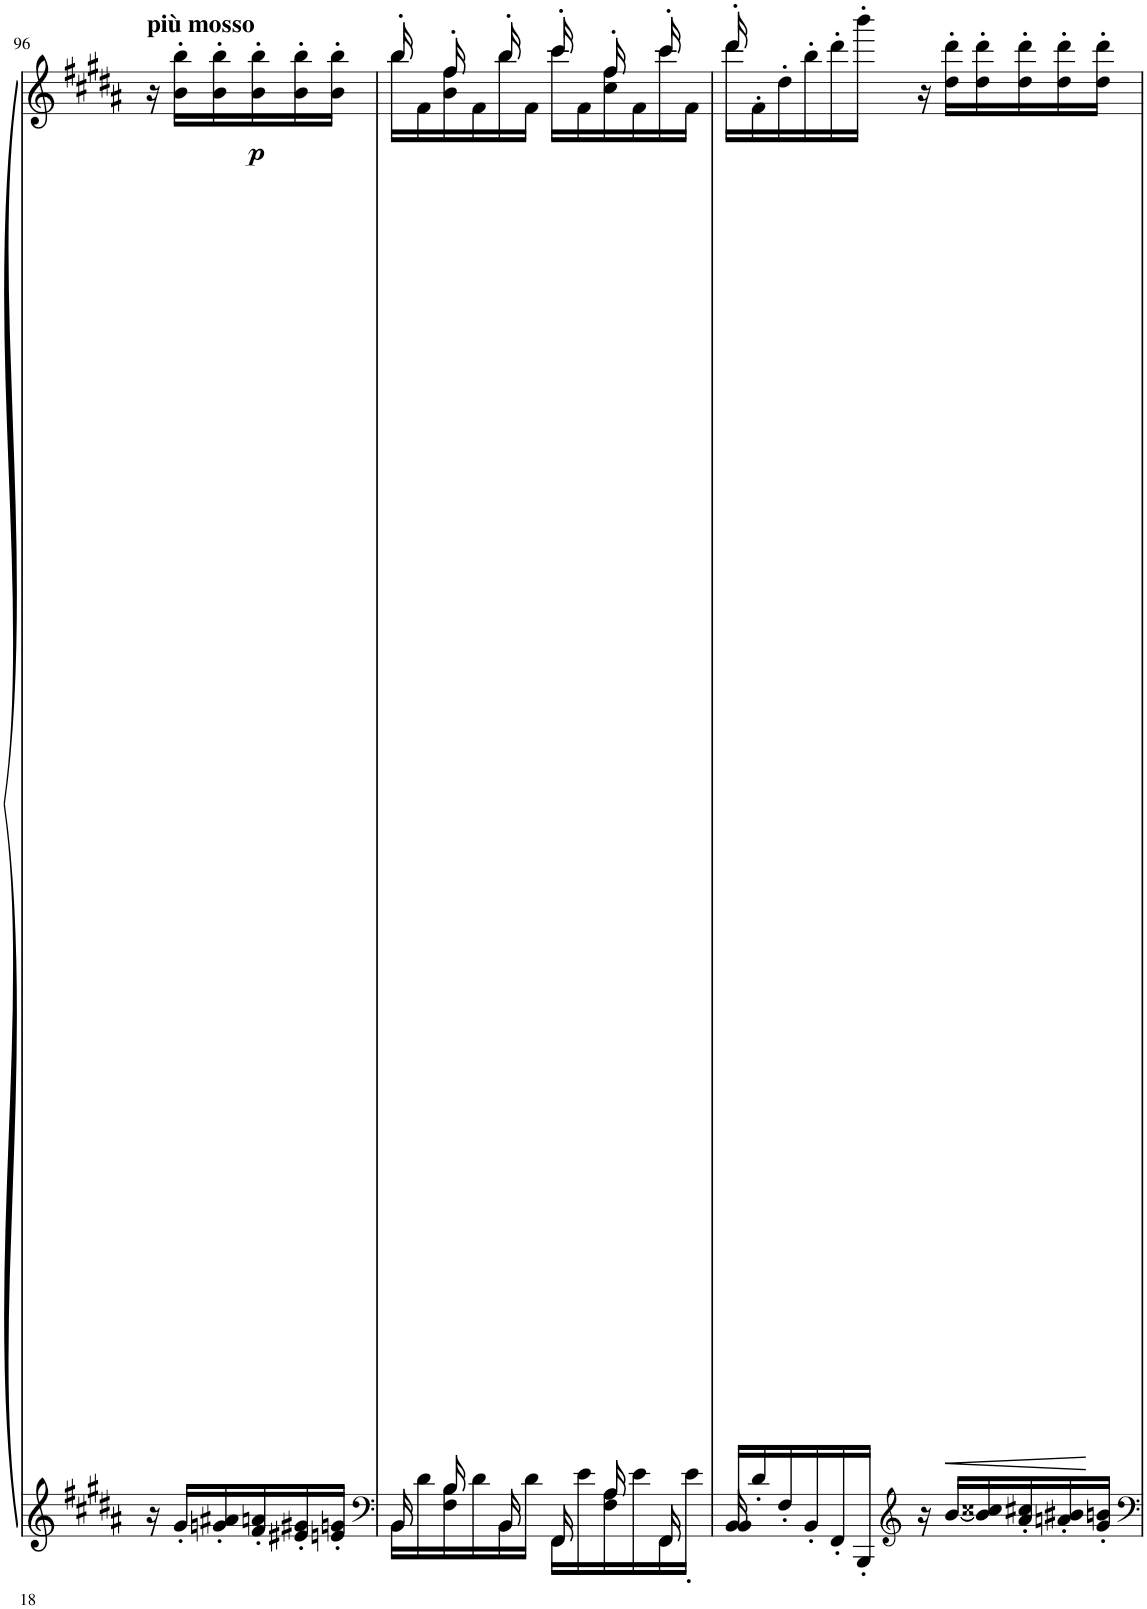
**kern	**kern	**dynam
*part1	*part1	*part1
*staff2	*staff1	*staff1/2
*I"Piano	*	*
*I'Pno	*	*
!!LO:PB:g=z
*clefG2	*clefG2	*
*k[f#c#g#d#a#]	*k[f#c#g#d#a#]	*
*M6/8	*M6/8	*
=96	=96	=96
!	!LO:TX:a:B:t=più mosso	!
!	!	!LO:DY:b
16r	16r	p
16g#'/LL	16b\' 16bb\'LL	.
16gn/' 16a#X/'	16b\' 16bb\'	.
16f#/' 16an/'	16b\' 16bb\'	.
16e#X/' 16g#X/'	16b\' 16bb\'	.
16en/' 16gn/'JJ	16b\' 16bb\'JJ	.
=97	=97	=97
*clefF4	*	*
*^	*^	*
16BB'/	16BB'\LL	16bb'/	16bb'\LL	.
16ryy	16d#'\	16ryy	16f#'\	.
16B'/	16F#\' 16B\'	16ff#'/	16b\' 16ff#\'	.
16ryy	16d#'\	16ryy	16f#'\	.
16BB'/	16BB'\	16bb'/	16bb'\	.
16ryy	16d#'\JJ	16ryy	16f#'\JJ	.
16FF#'/	16FF#'\LL	16ccc#'/	16ccc#'\LL	.
16ryy	16e'\	16ryy	16f#'\	.
16A#'/	16F#\' 16A#\'	16ff#'/	16cc#\' 16ff#\'	.
16ryy	16e'\	16ryy	16f#'\	.
16FF#'/	16FF#'\	16ccc#'/	16ccc#'\	.
16ryy	16e'\JJ	16ryy	16f#'\JJ	.
=98	=98	=98	=98	=98
16BB'/LL	16BB'/	16ddd#'\LL	16ddd#'/	.
16d#'/	2ryy	16f#'\	2ryy	.
16F#'/	.	16dd#'\	.	.
16BB'/	.	16bb'\	.	.
16FF#'/	.	16ddd#'\	.	.
16BBB'/JJ	.	16bbb'\JJ	.	.
*clefG2	*	*	*	*
16r	.	16r	.	.
!	!	!	!	!LO:HP:b
[16b/LL	.	16dd#\' 16ddd#\'LL	.	<
16b/] 16cc##X/	.	16dd#\' 16ddd#\'	.	.
16a#/' 16cc#X/'	8.ryy	16dd#\' 16ddd#\'	8.ryy	.
16an/' 16b#X/'	.	16dd#\' 16ddd#\'	.	.
16g#/' 16bn/'JJ	.	16dd#\' 16ddd#\'JJ	.	[
*v	*v	*	*	*
*	*v	*v	*
=	=	=
*-	*-	*-
